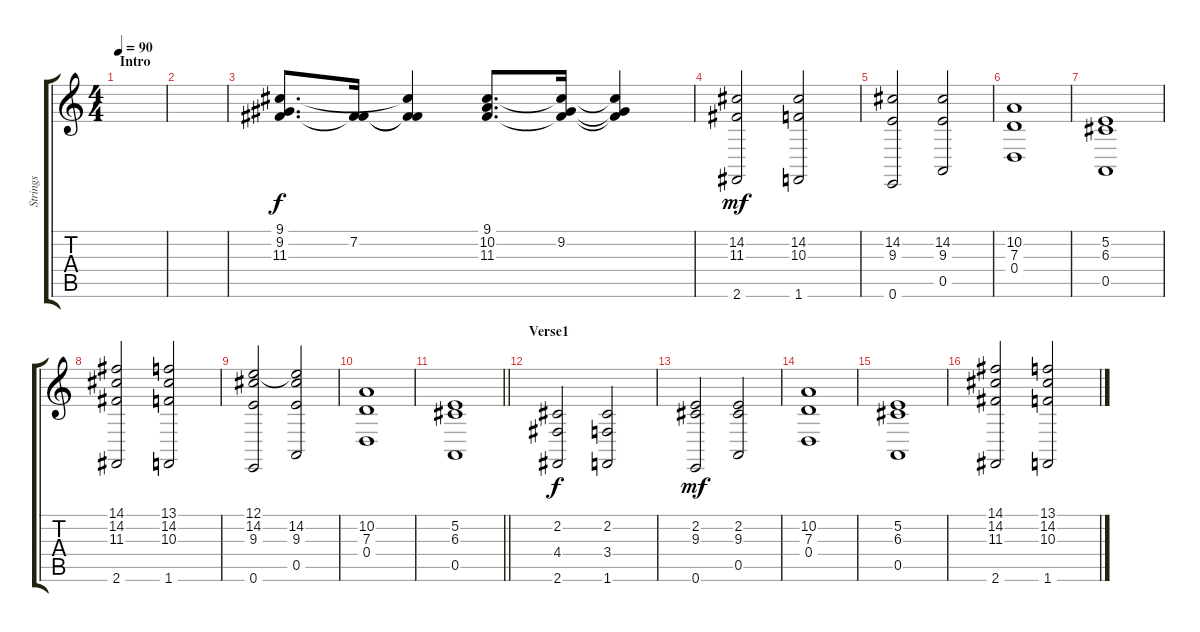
\track ("Strings" "Strings") {instrument tremolostrings}
\staff {score tabs}
\tuning (E4 B3 G3 D3 A2 E2) {hide}
\ts (4 4)
\section ("" "Intro")
\tempo 90
\clef g2
\ks c
|
|
(9.1 9.2 11.3).8{d} (7.2 11.3{t}).16 (9.1{t} 7.2{t} 11.3{t}).4 (9.1 10.2 11.3).8{d} (9.1{t} 9.2 11.3{t}).16 (9.1{t} 9.2{t} 11.3{t}).4 |
(14.2 11.3 2.6).2{dy mf} (14.2 10.3 1.6).2 |
(14.2 9.3 0.6).2 (14.2 9.3 0.5).2 |
(10.2 7.3 0.4).1 |
(5.2 6.3 0.5).1 |
(14.1 14.2 11.3 2.6).2 (13.1 14.2 10.3 1.6).2 |
(12.1 14.2 9.3 0.6).2 (12.1{t} 14.2 9.3 0.5).2 |
(10.2 7.3 0.4).1 |
\barLineRight lightlight
(5.2 6.3 0.5).1 |
\section ("" "Verse1")
(2.2 4.4 2.6).2{dy f} (2.2 3.4 1.6).2 |
(2.2 9.3 0.6).2{dy mf} (2.2 9.3 0.5).2 |
(10.2 7.3 0.4).1 |
(5.2 6.3 0.5).1 |
(14.1 14.2 11.3 2.6).2 (13.1 14.2 10.3 1.6).2
